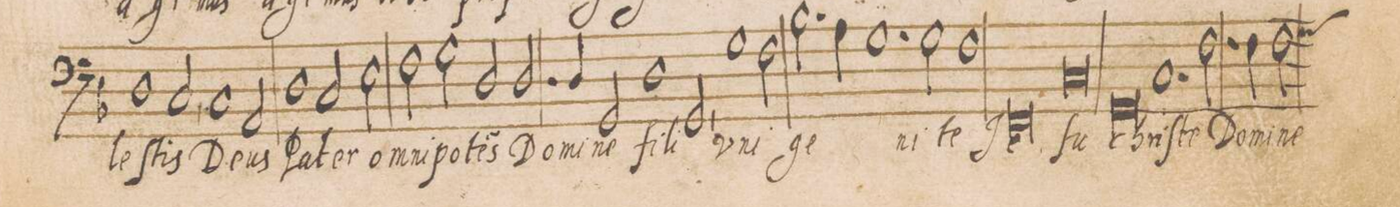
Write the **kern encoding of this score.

**kern	**text
*I"BASVS	*
*clefF4	*
*k[b-]	*
*met(C|)	*
*M2/1	*
1D	le-
=27-	=27-
2C,</	-ſtis
1C	De-
2AA/	-us
=28-	=28-
1D	Pa-
2C/	-ter
2E\	om-
=29-	=29-
2F\	-ni-
2G\	-po-
2D/	-te(n)s
2.D/	Do-
=30-	=30-
4D/	-mi-
2GG/	-ne
1D	fi-
=31-	=31-
2GG,</	-li
1G	v-
2F\	-ni-
=32-	=32-
2.B-\	-ge-
4A\	.
1.G	.
=33-	=33-
2G\	-ni-
1F	-te
=34-	=34-
0FF	Je-
=35-	=35-
0C	-ſu
=36-	=36-
0GG	chri-
=37-	=37-
1.C	-ſte
2.F\	Do-
=38-	=38-
4F\	-mi-
*custos:G	*
2F\	-ne
*-	*-
